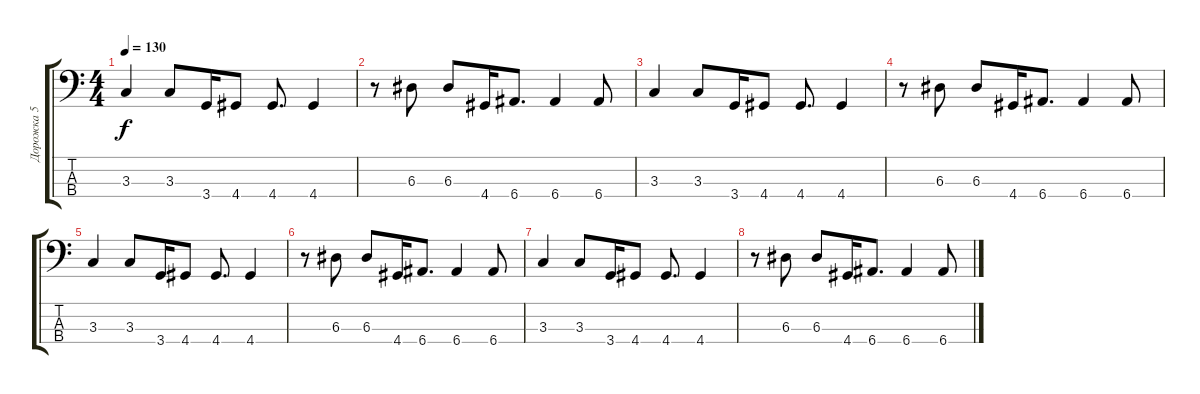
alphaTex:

\track ("Дорожка 5" "Дорожка 5") {instrument synthbass1}
\staff {score tabs}
\tuning (G2 D2 A1 E1) {hide}
\ts (4 4)
\tempo 130
\clef f4
\ks c
3.3.4{dy f} 3.3.8 3.4.16 4.4.8 4.4.8{d} 4.4.4 |
r.8 6.3.8 6.3.8 4.4.16 6.4.8{d} 6.4.4 6.4.8 |
3.3.4 3.3.8 3.4.16 4.4.8 4.4.8{d} 4.4.4 |
r.8 6.3.8 6.3.8 4.4.16 6.4.8{d} 6.4.4 6.4.8 |
3.3.4 3.3.8 3.4.16 4.4.8 4.4.8{d} 4.4.4 |
r.8 6.3.8 6.3.8 4.4.16 6.4.8{d} 6.4.4 6.4.8 |
3.3.4 3.3.8 3.4.16 4.4.8 4.4.8{d} 4.4.4 |
r.8 6.3.8 6.3.8 4.4.16 6.4.8{d} 6.4.4 6.4.8
